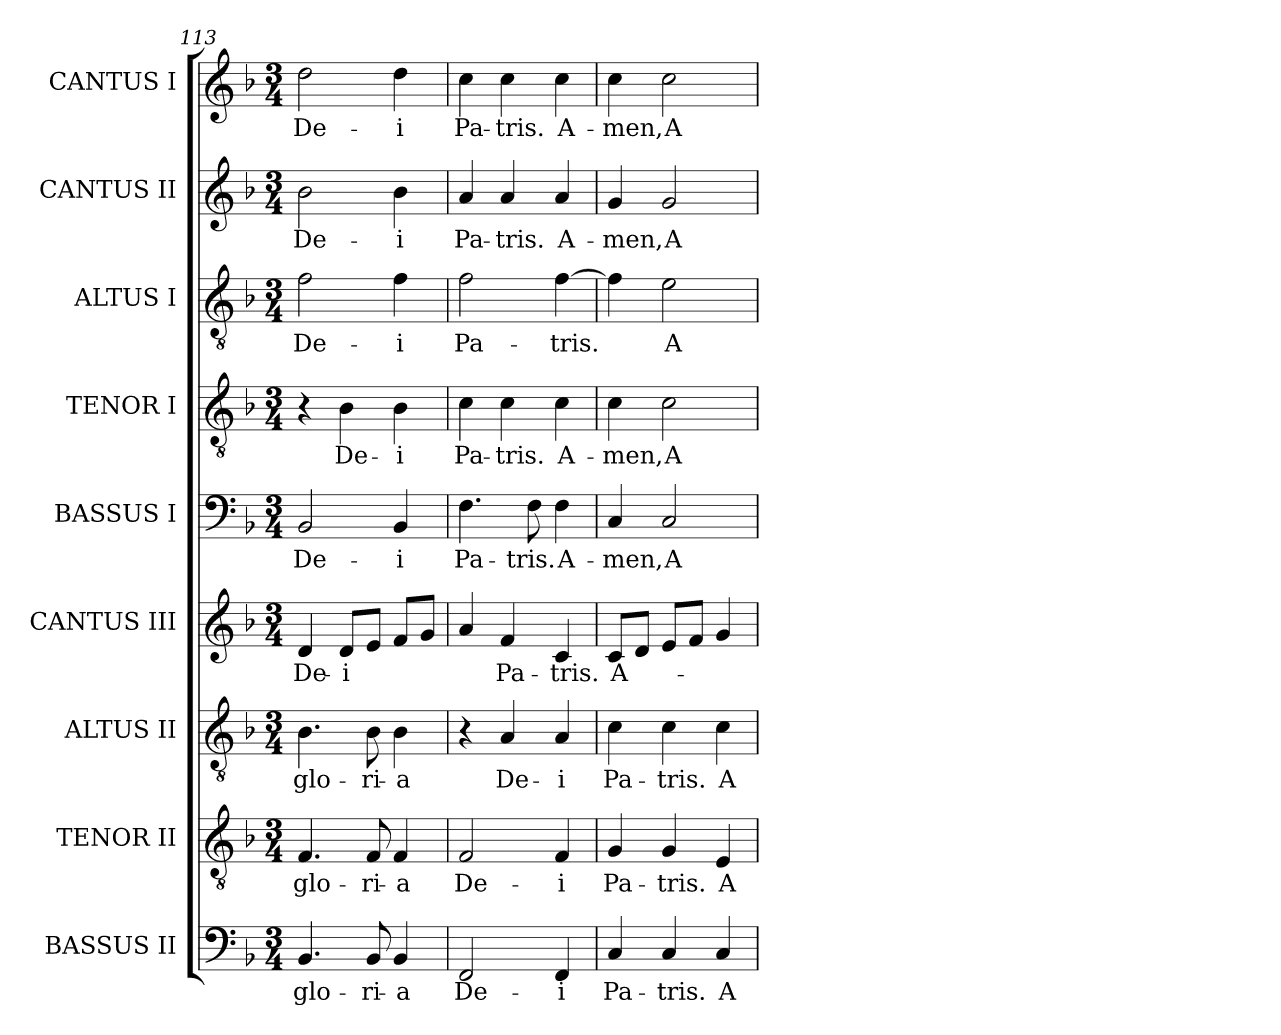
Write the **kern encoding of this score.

**kern	**text	**kern	**text	**kern	**text	**kern	**text	**kern	**text	**kern	**text	**kern	**text	**kern	**text	**kern	**text
*part9	*part9	*part8	*part8	*part7	*part7	*part6	*part6	*part5	*part5	*part4	*part4	*part3	*part3	*part2	*part2	*part1	*part1
*staff9	*staff9	*staff8	*staff8	*staff7	*staff7	*staff6	*staff6	*staff5	*staff5	*staff4	*staff4	*staff3	*staff3	*staff2	*staff2	*staff1	*staff1
*I"BASSUS II	*	*I"TENOR II	*	*I"ALTUS II	*	*I"CANTUS III	*	*I"BASSUS I	*	*I"TENOR I	*	*I"ALTUS I	*	*I"CANTUS II	*	*I"CANTUS I	*
*I'B. II	*	*I'T. II	*	*I'A. II	*	*I'C. III	*	*I'B. I	*	*I'T. I	*	*I'A. I	*	*I'C. II	*	*I'C. I	*
*clefF4	*	*clefGv2	*	*clefGv2	*	*clefG2	*	*clefF4	*	*clefGv2	*	*clefGv2	*	*clefG2	*	*clefG2	*
*	*	*ITrd7c12	*	*ITrd7c12	*	*	*	*	*	*ITrd7c12	*	*ITrd7c12	*	*	*	*	*
*k[b-]	*	*k[b-]	*	*k[b-]	*	*k[b-]	*	*k[b-]	*	*k[b-]	*	*k[b-]	*	*k[b-]	*	*k[b-]	*
*F:	*	*F:	*	*F:	*	*F:	*	*F:	*	*F:	*	*F:	*	*F:	*	*F:	*
*M3/4	*	*M3/4	*	*M3/4	*	*M3/4	*	*M3/4	*	*M3/4	*	*M3/4	*	*M3/4	*	*M3/4	*
=113	=113	=113	=113	=113	=113	=113	=113	=113	=113	=113	=113	=113	=113	=113	=113	=113	=113
!	!LO:LY:b:color=#000000	!	!	!	!	!	!	!	!	!	!	!	!	!	!	!	!
!	!	!	!LO:LY:b:color=#000000	!	!	!	!	!	!	!	!	!	!	!	!	!	!
!	!	!	!	!	!LO:LY:b:color=#000000	!	!	!	!	!	!	!	!	!	!	!	!
!	!	!	!	!	!	!	!LO:LY:b:color=#000000	!	!	!	!	!	!	!	!	!	!
!	!	!	!	!	!	!	!	!	!LO:LY:b:color=#000000	!	!	!	!	!	!	!	!
!	!	!	!	!	!	!	!	!	!	!	!	!	!LO:LY:b:color=#000000	!	!	!	!
!	!	!	!	!	!	!	!	!	!	!	!	!	!	!	!LO:LY:b:color=#000000	!	!
!	!	!	!	!	!	!	!	!	!	!	!	!	!	!	!	!	!LO:LY:b:color=#000000
4.BB-i/	glo-	4.FFi/	glo-	4.BB-i\	glo-	4di/	De-	2BB-i/	De-	4r	.	2Fi\	De-	2b-i\	De-	2ddi\	De-
!	!	!	!	!	!	!	!LO:LY:b:color=#000000	!	!	!	!	!	!	!	!	!	!
!	!	!	!	!	!	!	!	!	!	!	!LO:LY:b:color=#000000	!	!	!	!	!	!
.	.	.	.	.	.	8di/L	-i	.	.	4BB-i\	De-	.	.	.	.	.	.
!	!LO:LY:b:color=#000000	!	!	!	!	!	!	!	!	!	!	!	!	!	!	!	!
!	!	!	!LO:LY:b:color=#000000	!	!	!	!	!	!	!	!	!	!	!	!	!	!
!	!	!	!	!	!LO:LY:b:color=#000000	!	!	!	!	!	!	!	!	!	!	!	!
8BB-i/	-ri-	8FFi/	-ri-	8BB-i\	-ri-	8ei/J	.	.	.	.	.	.	.	.	.	.	.
!	!LO:LY:b:color=#000000	!	!	!	!	!	!	!	!	!	!	!	!	!	!	!	!
!	!	!	!LO:LY:b:color=#000000	!	!	!	!	!	!	!	!	!	!	!	!	!	!
!	!	!	!	!	!LO:LY:b:color=#000000	!	!	!	!	!	!	!	!	!	!	!	!
!	!	!	!	!	!	!	!	!	!LO:LY:b:color=#000000	!	!	!	!	!	!	!	!
!	!	!	!	!	!	!	!	!	!	!	!LO:LY:b:color=#000000	!	!	!	!	!	!
!	!	!	!	!	!	!	!	!	!	!	!	!	!LO:LY:b:color=#000000	!	!	!	!
!	!	!	!	!	!	!	!	!	!	!	!	!	!	!	!LO:LY:b:color=#000000	!	!
!	!	!	!	!	!	!	!	!	!	!	!	!	!	!	!	!	!LO:LY:b:color=#000000
4BB-i/	-a	4FFi/	-a	4BB-i\	-a	8fi/L	.	4BB-i/	-i	4BB-i\	-i	4Fi\	-i	4b-i\	-i	4ddi\	-i
.	.	.	.	.	.	8gi/J	.	.	.	.	.	.	.	.	.	.	.
=114	=114	=114	=114	=114	=114	=114	=114	=114	=114	=114	=114	=114	=114	=114	=114	=114	=114
!	!LO:LY:b:color=#000000	!	!	!	!	!	!	!	!	!	!	!	!	!	!	!	!
!	!	!	!LO:LY:b:color=#000000	!	!	!	!	!	!	!	!	!	!	!	!	!	!
!	!	!	!	!	!	!	!	!	!LO:LY:b:color=#000000	!	!	!	!	!	!	!	!
!	!	!	!	!	!	!	!	!	!	!	!LO:LY:b:color=#000000	!	!	!	!	!	!
!	!	!	!	!	!	!	!	!	!	!	!	!	!LO:LY:b:color=#000000	!	!	!	!
!	!	!	!	!	!	!	!	!	!	!	!	!	!	!	!LO:LY:b:color=#000000	!	!
!	!	!	!	!	!	!	!	!	!	!	!	!	!	!	!	!	!LO:LY:b:color=#000000
2FFi/	De-	2FFi/	De-	4r	.	4ai/	.	4.Fi\	Pa-	4Ci\	Pa-	2Fi\	Pa-	4ai/	Pa-	4cci\	Pa-
!	!	!	!	!	!LO:LY:b:color=#000000	!	!	!	!	!	!	!	!	!	!	!	!
!	!	!	!	!	!	!	!LO:LY:b:color=#000000	!	!	!	!	!	!	!	!	!	!
!	!	!	!	!	!	!	!	!	!	!	!LO:LY:b:color=#000000	!	!	!	!	!	!
!	!	!	!	!	!	!	!	!	!	!	!	!	!	!	!LO:LY:b:color=#000000	!	!
!	!	!	!	!	!	!	!	!	!	!	!	!	!	!	!	!	!LO:LY:b:color=#000000
.	.	.	.	4AAi/	De-	4fi/	Pa-	.	.	4Ci\	-tris.	.	.	4ai/	-tris.	4cci\	-tris.
!	!	!	!	!	!	!	!	!	!LO:LY:b:color=#000000	!	!	!	!	!	!	!	!
.	.	.	.	.	.	.	.	8Fi\	-tris.	.	.	.	.	.	.	.	.
!	!LO:LY:b:color=#000000	!	!	!	!	!	!	!	!	!	!	!	!	!	!	!	!
!	!	!	!LO:LY:b:color=#000000	!	!	!	!	!	!	!	!	!	!	!	!	!	!
!	!	!	!	!	!LO:LY:b:color=#000000	!	!	!	!	!	!	!	!	!	!	!	!
!	!	!	!	!	!	!	!LO:LY:b:color=#000000	!	!	!	!	!	!	!	!	!	!
!	!	!	!	!	!	!	!	!	!LO:LY:b:color=#000000	!	!	!	!	!	!	!	!
!	!	!	!	!	!	!	!	!	!	!	!LO:LY:b:color=#000000	!	!	!	!	!	!
!	!	!	!	!	!	!	!	!	!	!	!	!	!LO:LY:b:color=#000000	!	!	!	!
!	!	!	!	!	!	!	!	!	!	!	!	!	!	!	!LO:LY:b:color=#000000	!	!
!	!	!	!	!	!	!	!	!	!	!	!	!	!	!	!	!	!LO:LY:b:color=#000000
4FFi/	-i	4FFi/	-i	4AAi/	-i	4ci/	-tris.	4Fi\	A-	4Ci\	A-	[>4Fi\	-tris.	4ai/	A-	4cci\	A-
=115	=115	=115	=115	=115	=115	=115	=115	=115	=115	=115	=115	=115	=115	=115	=115	=115	=115
!	!LO:LY:b:color=#000000	!	!	!	!	!	!	!	!	!	!	!	!	!	!	!	!
!	!	!	!LO:LY:b:color=#000000	!	!	!	!	!	!	!	!	!	!	!	!	!	!
!	!	!	!	!	!LO:LY:b:color=#000000	!	!	!	!	!	!	!	!	!	!	!	!
!	!	!	!	!	!	!	!LO:LY:b:color=#000000	!	!	!	!	!	!	!	!	!	!
!	!	!	!	!	!	!	!	!	!LO:LY:b:color=#000000	!	!	!	!	!	!	!	!
!	!	!	!	!	!	!	!	!	!	!	!LO:LY:b:color=#000000	!	!	!	!	!	!
!	!	!	!	!	!	!	!	!	!	!	!	!	!	!	!LO:LY:b:color=#000000	!	!
!	!	!	!	!	!	!	!	!	!	!	!	!	!	!	!	!	!LO:LY:b:color=#000000
4Ci/	Pa-	4GGi/	Pa-	4Ci\	Pa-	8ci/L	A-	4Ci/	-men,	4Ci\	-men,	4Fi\]	.	4gi/	-men,	4cci\	-men,
.	.	.	.	.	.	8di/J	.	.	.	.	.	.	.	.	.	.	.
!	!LO:LY:b:color=#000000	!	!	!	!	!	!	!	!	!	!	!	!	!	!	!	!
!	!	!	!LO:LY:b:color=#000000	!	!	!	!	!	!	!	!	!	!	!	!	!	!
!	!	!	!	!	!LO:LY:b:color=#000000	!	!	!	!	!	!	!	!	!	!	!	!
!	!	!	!	!	!	!	!	!	!LO:LY:b:color=#000000	!	!	!	!	!	!	!	!
!	!	!	!	!	!	!	!	!	!	!	!LO:LY:b:color=#000000	!	!	!	!	!	!
!	!	!	!	!	!	!	!	!	!	!	!	!	!LO:LY:b:color=#000000	!	!	!	!
!	!	!	!	!	!	!	!	!	!	!	!	!	!	!	!LO:LY:b:color=#000000	!	!
!	!	!	!	!	!	!	!	!	!	!	!	!	!	!	!	!	!LO:LY:b:color=#000000
4Ci/	-tris.	4GGi/	-tris.	4Ci\	-tris.	8ei/L	.	2Ci/	A-	2Ci\	A-	2Ei\	A-	2gi/	A-	2cci\	A-
.	.	.	.	.	.	8fi/J	.	.	.	.	.	.	.	.	.	.	.
!	!LO:LY:b:color=#000000	!	!	!	!	!	!	!	!	!	!	!	!	!	!	!	!
!	!	!	!LO:LY:b:color=#000000	!	!	!	!	!	!	!	!	!	!	!	!	!	!
!	!	!	!	!	!LO:LY:b:color=#000000	!	!	!	!	!	!	!	!	!	!	!	!
4Ci/	A-	4EEi/	A-	4Ci\	A-	4gi/	.	.	.	.	.	.	.	.	.	.	.
=	=	=	=	=	=	=	=	=	=	=	=	=	=	=	=	=	=
*-	*-	*-	*-	*-	*-	*-	*-	*-	*-	*-	*-	*-	*-	*-	*-	*-	*-
